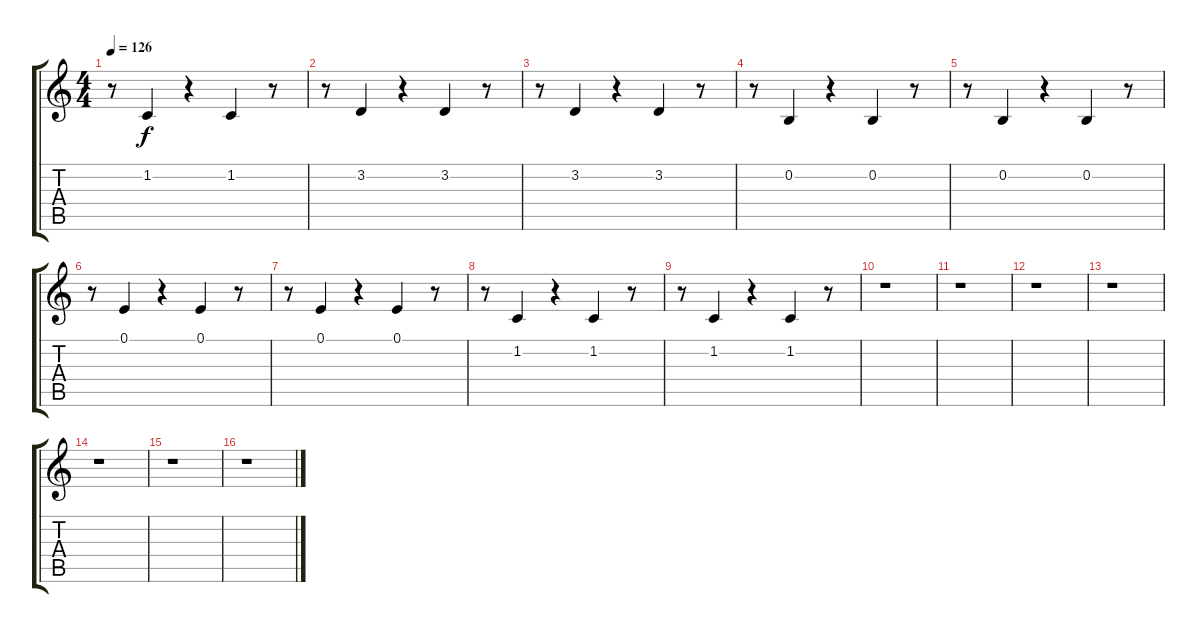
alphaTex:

\track "" {instrument synthstrings1}
\staff {score tabs}
\tuning (E4 B3 G3 D3 A2 E2) {hide}
\ts (4 4)
\tempo 126
\clef g2
\ks c
r.8{dy f} 1.2.4 r.4 1.2.4 r.8 |
r.8 3.2.4 r.4 3.2.4 r.8 |
r.8 3.2.4 r.4 3.2.4 r.8 |
r.8 0.2.4 r.4 0.2.4 r.8 |
r.8 0.2.4 r.4 0.2.4 r.8 |
r.8 0.1.4 r.4 0.1.4 r.8 |
r.8 0.1.4 r.4 0.1.4 r.8 |
r.8 1.2.4 r.4 1.2.4 r.8 |
r.8 1.2.4 r.4 1.2.4 r.8 |
r.1 |
r.1 |
r.1 |
r.1 |
r.1 |
r.1 |
r.1
